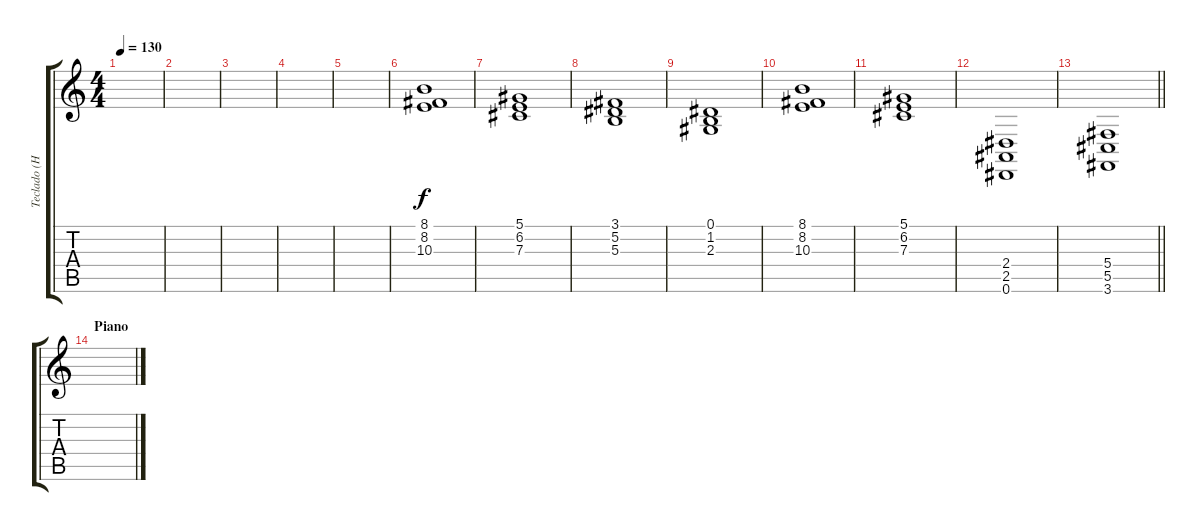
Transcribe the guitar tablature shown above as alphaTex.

\track ("Teclado (H. Bistolfi)" "Teclado (H") {instrument choiraahs}
\staff {score tabs}
\tuning (Eb4 Bb3 Gb3 Db3 Ab2 Eb2) {hide}
\ts (4 4)
\tempo 130
\clef g2
\ks c
|
|
|
|
|
(8.1 8.2 10.3).1 |
(5.1 6.2 7.3).1 |
(3.1 5.2 5.3).1 |
(0.1 1.2 2.3).1 |
(8.1 8.2 10.3).1 |
(5.1 6.2 7.3).1 |
(2.4 2.5 0.6).1 |
\barLineRight lightlight
(5.4 5.5 3.6).1 |
\section ("" "Piano")
